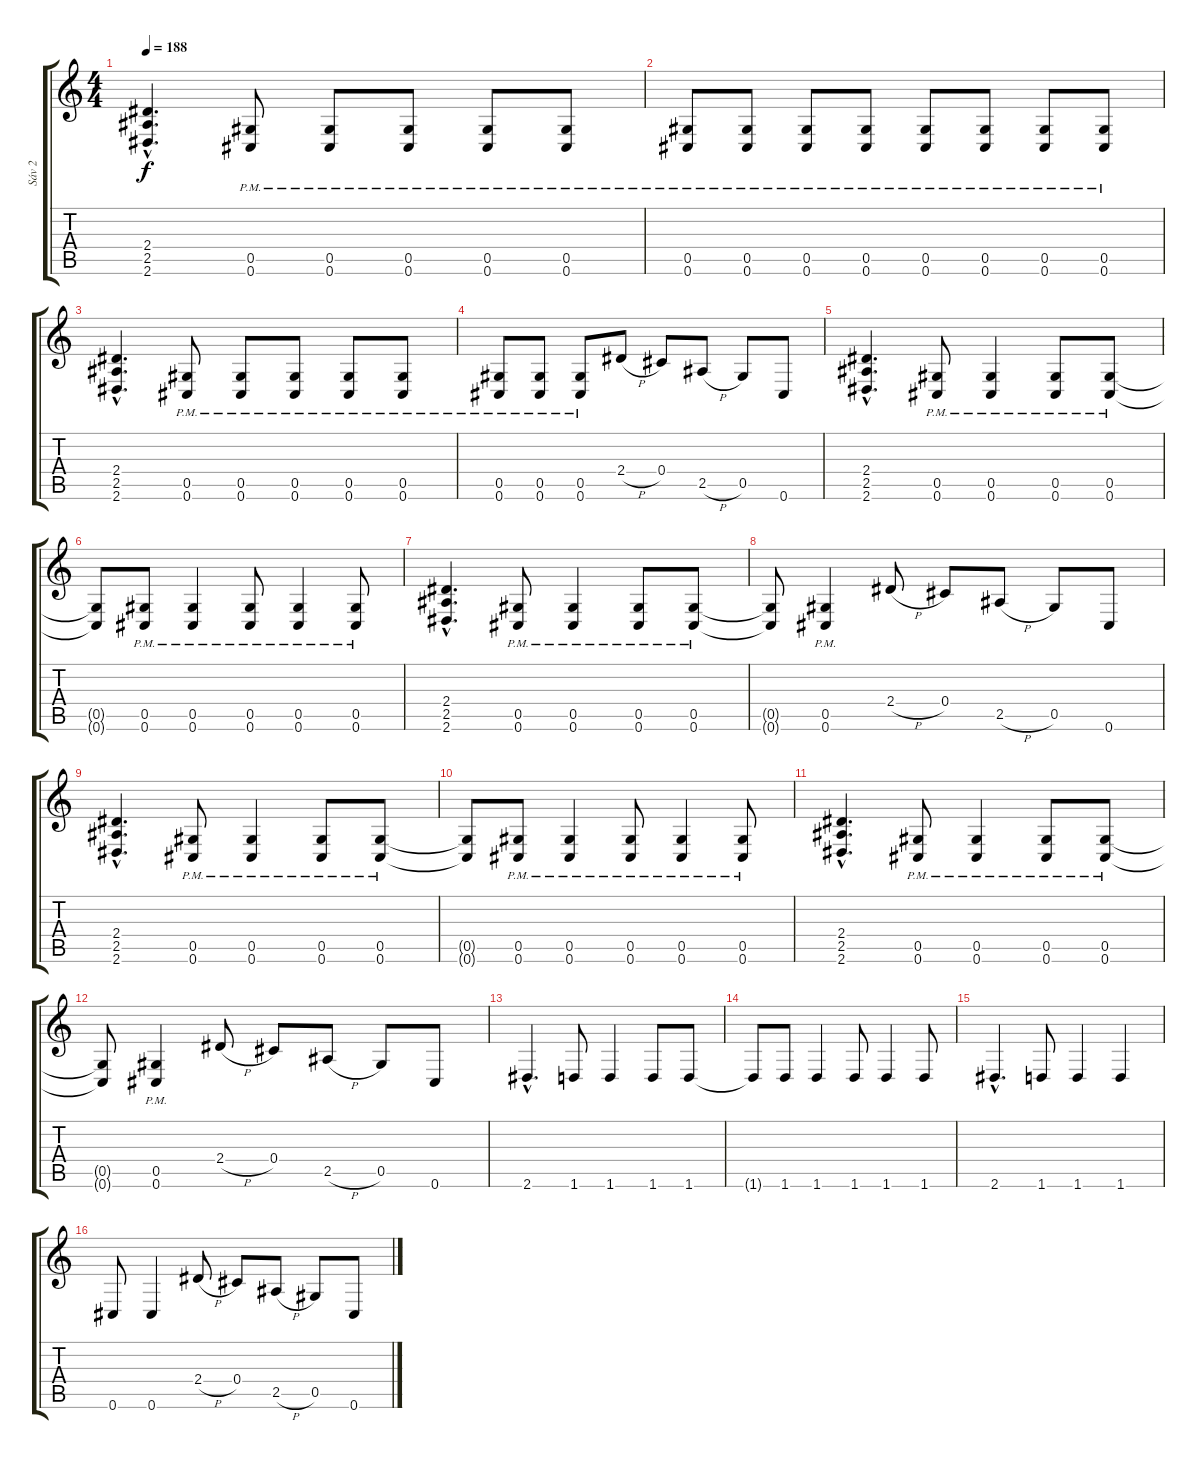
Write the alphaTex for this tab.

\track ("Sáv 2" "Sáv 2") {instrument distortionguitar}
\staff {score tabs}
\tuning (Eb4 Bb3 Gb3 Db3 Ab2 Db2) {hide}
\ts (4 4)
\tempo 188
\clef g2
\ks c
(2.4{hac} 2.5{hac} 2.6{hac}).4{d dy f} (0.5{pm} 0.6{pm}).8 (0.5{pm} 0.6{pm}).8 (0.5{pm} 0.6{pm}).8 (0.5{pm} 0.6{pm}).8 (0.5{pm} 0.6{pm}).8 |
(0.5{pm} 0.6{pm}).8 (0.5{pm} 0.6{pm}).8 (0.5{pm} 0.6{pm}).8 (0.5{pm} 0.6{pm}).8 (0.5{pm} 0.6{pm}).8 (0.5{pm} 0.6{pm}).8 (0.5{pm} 0.6{pm}).8 (0.5{pm} 0.6{pm}).8 |
(2.4{hac} 2.5{hac} 2.6{hac}).4{d} (0.5{pm} 0.6{pm}).8 (0.5{pm} 0.6{pm}).8 (0.5{pm} 0.6{pm}).8 (0.5{pm} 0.6{pm}).8 (0.5{pm} 0.6{pm}).8 |
(0.5{pm} 0.6{pm}).8 (0.5{pm} 0.6{pm}).8 (0.5{pm} 0.6{pm}).8 2.4{h}.8 0.4.8 2.5{h}.8 0.5.8 0.6.8 |
(2.4{hac} 2.5{hac} 2.6{hac}).4{d} (0.5{pm} 0.6{pm}).8 (0.5{pm} 0.6{pm}).4 (0.5{pm} 0.6{pm}).8 (0.5{pm} 0.6{pm}).8 |
(0.5{t} 0.6{t}).8 (0.5{pm} 0.6{pm}).8 (0.5{pm} 0.6{pm}).4 (0.5{pm} 0.6{pm}).8 (0.5{pm} 0.6{pm}).4 (0.5{pm} 0.6{pm}).8 |
(2.4{hac} 2.5{hac} 2.6{hac}).4{d} (0.5{pm} 0.6{pm}).8 (0.5{pm} 0.6{pm}).4 (0.5{pm} 0.6{pm}).8 (0.5{pm} 0.6{pm}).8 |
(0.5{t} 0.6{t}).8 (0.5{pm} 0.6{pm}).4 2.4{h}.8 0.4.8 2.5{h}.8 0.5.8 0.6.8 |
(2.4{hac} 2.5{hac} 2.6{hac}).4{d} (0.5{pm} 0.6{pm}).8 (0.5{pm} 0.6{pm}).4 (0.5{pm} 0.6{pm}).8 (0.5{pm} 0.6{pm}).8 |
(0.5{t} 0.6{t}).8 (0.5{pm} 0.6{pm}).8 (0.5{pm} 0.6{pm}).4 (0.5{pm} 0.6{pm}).8 (0.5{pm} 0.6{pm}).4 (0.5{pm} 0.6{pm}).8 |
(2.4{hac} 2.5{hac} 2.6{hac}).4{d} (0.5{pm} 0.6{pm}).8 (0.5{pm} 0.6{pm}).4 (0.5{pm} 0.6{pm}).8 (0.5{pm} 0.6{pm}).8 |
(0.5{t} 0.6{t}).8 (0.5{pm} 0.6{pm}).4 2.4{h}.8 0.4.8 2.5{h}.8 0.5.8 0.6.8 |
2.6{hac}.4{d} 1.6.8 1.6.4 1.6.8 1.6.8 |
1.6{t}.8 1.6.8 1.6.4 1.6.8 1.6.4 1.6.8 |
2.6{hac}.4{d} 1.6.8 1.6.4 1.6.4 |
0.6.8 0.6.4 2.4{h}.8 0.4.8 2.5{h}.8 0.5.8 0.6.8
